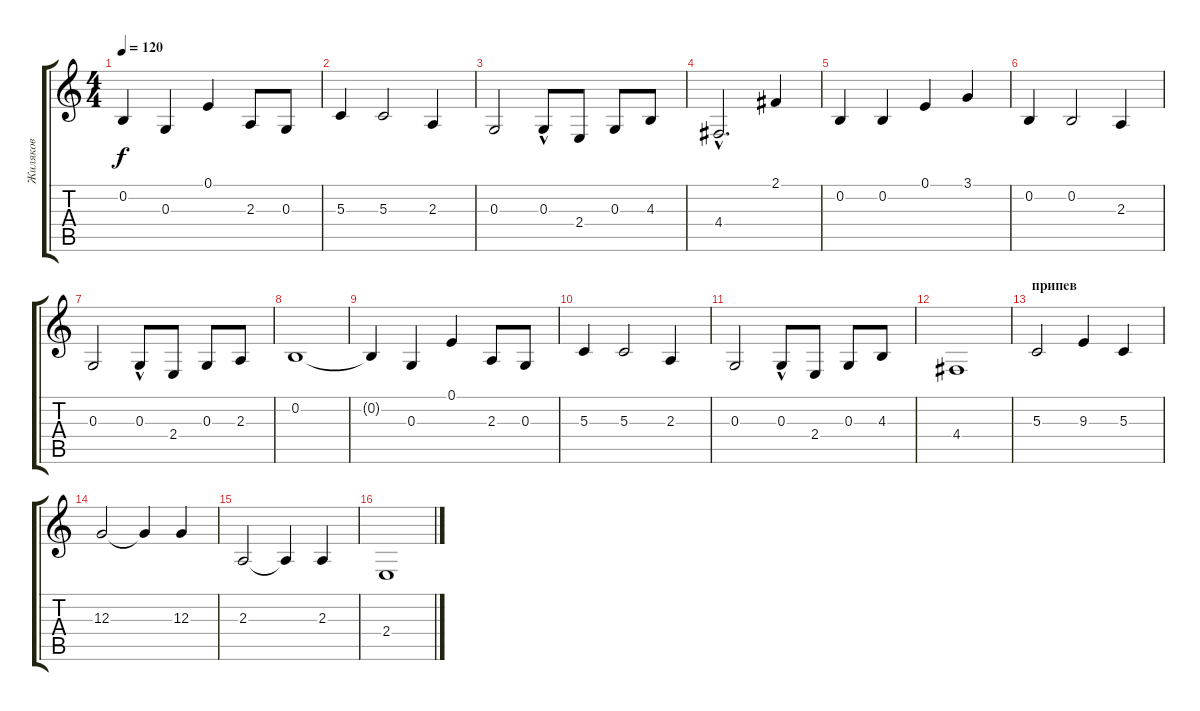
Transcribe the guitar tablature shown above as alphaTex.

\track ("Жиляков" "Жиляков") {instrument viola}
\staff {score tabs}
\tuning (E4 B3 G3 D3 A2 E2) {hide}
\ts (4 4)
\tempo 120
\clef g2
\ks c
0.2{t}.4{dy f} 0.3.4 0.1.4 2.3.8 0.3.8 |
5.3.4 5.3.2 2.3.4 |
0.3.2 0.3{hac}.8 2.4.8 0.3.8 4.3.8 |
4.4{hac}.2{d} 2.1.4 |
0.2.4 0.2.4 0.1.4 3.1.4 |
0.2.4 0.2.2 2.3.4 |
0.3.2 0.3{hac}.8 2.4.8 0.3.8 2.3.8 |
0.2.1 |
0.2{t}.4 0.3.4 0.1.4 2.3.8 0.3.8 |
5.3.4 5.3.2 2.3.4 |
0.3.2 0.3{hac}.8 2.4.8 0.3.8 4.3.8 |
4.4.1 |
\section ("" "припев")
5.3.2 9.3.4 5.3.4 |
12.3.2 12.3{t}.4 12.3.4 |
2.3.2 2.3{t}.4 2.3.4 |
2.4.1
